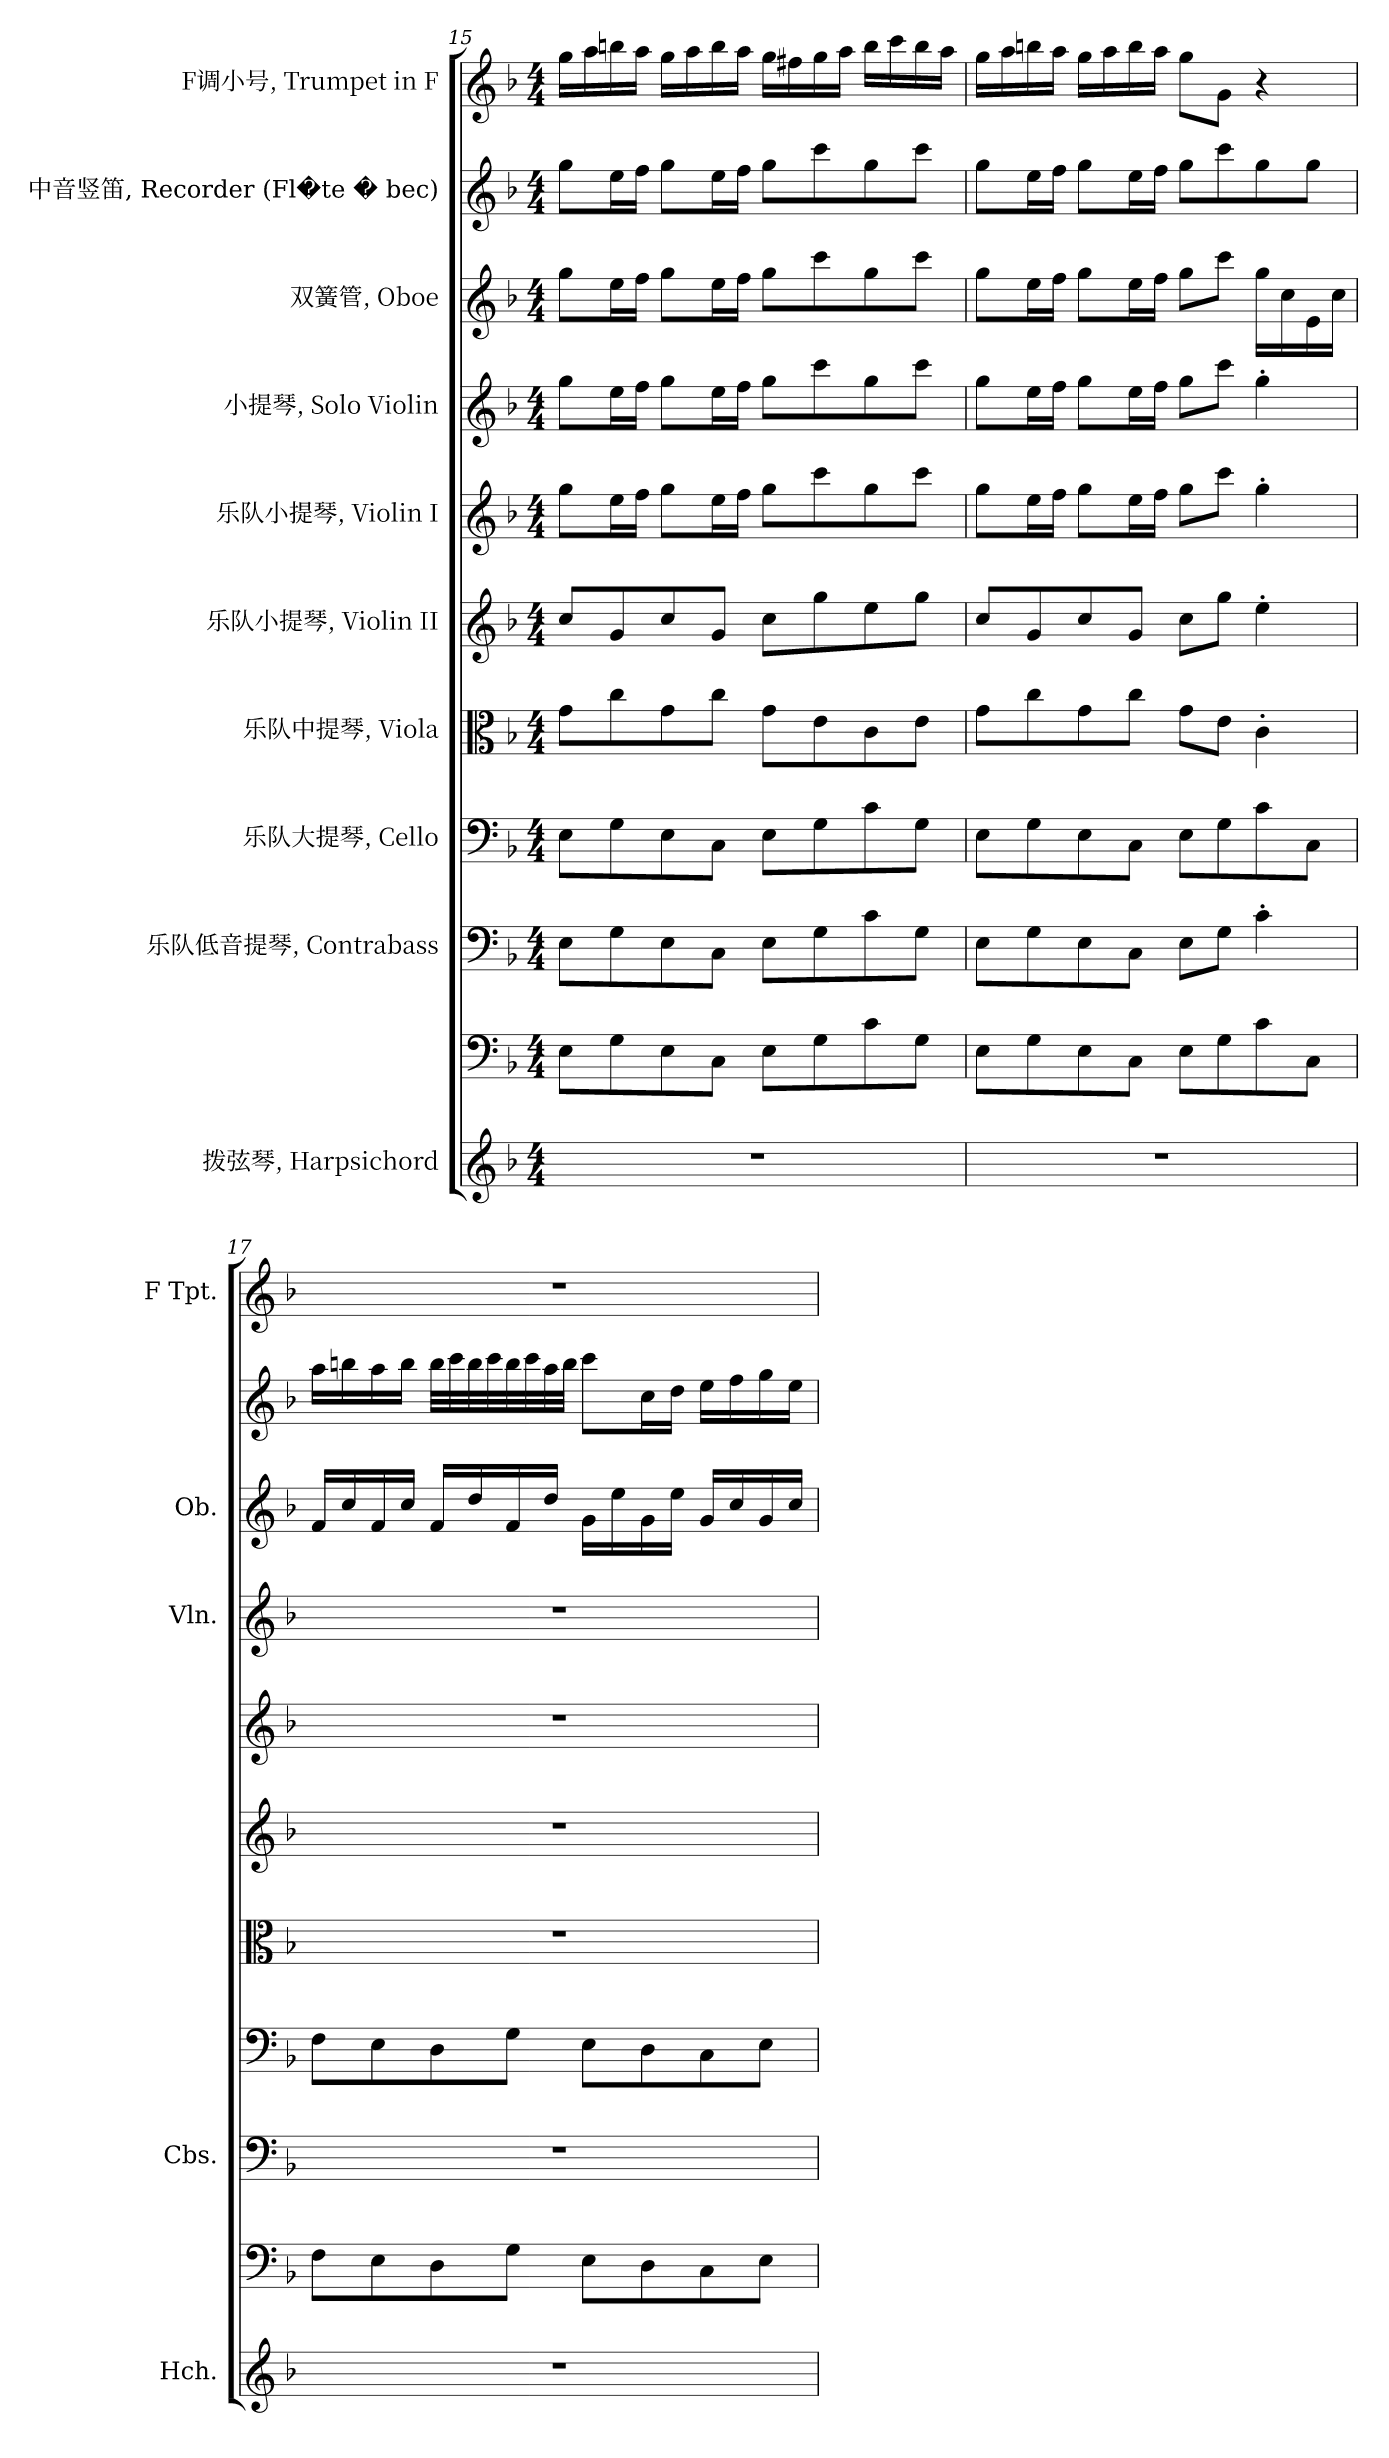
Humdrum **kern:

**kern	**kern	**kern	**kern	**kern	**kern	**kern	**kern	**kern	**kern	**kern
*part10	*part10	*part9	*part8	*part7	*part6	*part5	*part4	*part3	*part2	*part1
*staff11	*staff10	*staff9	*staff8	*staff7	*staff6	*staff5	*staff4	*staff3	*staff2	*staff1
*I"拨弦琴, Harpsichord	*	*I"乐队低音提琴, Contrabass	*I"乐队大提琴, Cello	*I"乐队中提琴, Viola	*I"乐队小提琴, Violin II	*I"乐队小提琴, Violin I	*I"小提琴, Solo Violin	*I"双簧管, Oboe	*I"中音竖笛, Recorder (Fl�te � bec)	*I"F调小号, Trumpet in F
*I'Hch.	*	*I'Cbs.	*	*	*	*	*I'Vln.	*I'Ob.	*	*I'F Tpt.
*clefG2	*clefF4	*clefF4	*clefF4	*clefC3	*clefG2	*clefG2	*clefG2	*clefG2	*clefG2	*clefG2
*	*	*ITrd7c12	*	*	*	*	*	*	*	*ITrd-3c-5
*k[b-]	*k[b-]	*k[b-]	*k[b-]	*k[b-]	*k[b-]	*k[b-]	*k[b-]	*k[b-]	*k[b-]	*k[b-e-]
*M4/4	*M4/4	*M4/4	*M4/4	*M4/4	*M4/4	*M4/4	*M4/4	*M4/4	*M4/4	*M4/4
=15	=15	=15	=15	=15	=15	=15	=15	=15	=15	=15
1r	8E\L	8EE\L	8E\L	8g\L	8cc/L	8gg\L	8gg\L	8gg\L	8gg\L	16ccc\LL
.	.	.	.	.	.	.	.	.	.	16ddd\
.	8G\	8GG\	8G\	8cc\	8g/	16ee\L	16ee\L	16ee\L	16ee\L	16eeen\
.	.	.	.	.	.	16ff\JJ	16ff\JJ	16ff\JJ	16ff\JJ	16ddd\JJ
.	8E\	8EE\	8E\	8g\	8cc/	8gg\L	8gg\L	8gg\L	8gg\L	16ccc\LL
.	.	.	.	.	.	.	.	.	.	16ddd\
.	8C\J	8CC\J	8C\J	8cc\J	8g/J	16ee\L	16ee\L	16ee\L	16ee\L	16eee\
.	.	.	.	.	.	16ff\JJ	16ff\JJ	16ff\JJ	16ff\JJ	16ddd\JJ
.	8E\L	8EE\L	8E\L	8g\L	8cc\L	8gg\L	8gg\L	8gg\L	8gg\L	16ccc\LL
.	.	.	.	.	.	.	.	.	.	16bbn\
.	8G\	8GG\	8G\	8e\	8gg\	8ccc\	8ccc\	8ccc\	8ccc\	16ccc\
.	.	.	.	.	.	.	.	.	.	16ddd\JJ
.	8c\	8C\	8c\	8c\	8ee\	8gg\	8gg\	8gg\	8gg\	16eee\LL
.	.	.	.	.	.	.	.	.	.	16fff\
.	8G\J	8GG\J	8G\J	8e\J	8gg\J	8ccc\J	8ccc\J	8ccc\J	8ccc\J	16eee\
.	.	.	.	.	.	.	.	.	.	16ddd\JJ
!!LO:PB:g=z
=16	=16	=16	=16	=16	=16	=16	=16	=16	=16	=16
1r	8E\L	8EE\L	8E\L	8g\L	8cc/L	8gg\L	8gg\L	8gg\L	8gg\L	16ccc\LL
.	.	.	.	.	.	.	.	.	.	16ddd\
.	8G\	8GG\	8G\	8cc\	8g/	16ee\L	16ee\L	16ee\L	16ee\L	16eeen\
.	.	.	.	.	.	16ff\JJ	16ff\JJ	16ff\JJ	16ff\JJ	16ddd\JJ
.	8E\	8EE\	8E\	8g\	8cc/	8gg\L	8gg\L	8gg\L	8gg\L	16ccc\LL
.	.	.	.	.	.	.	.	.	.	16ddd\
.	8C\J	8CC\J	8C\J	8cc\J	8g/J	16ee\L	16ee\L	16ee\L	16ee\L	16eee\
.	.	.	.	.	.	16ff\JJ	16ff\JJ	16ff\JJ	16ff\JJ	16ddd\JJ
.	8E\L	8EE\L	8E\L	8g\L	8cc\L	8gg\L	8gg\L	8gg\L	8gg\L	8ccc\L
.	8G\	8GG\J	8G\	8e\J	8gg\J	8ccc\J	8ccc\J	8ccc\J	8ccc\	8cc\J
.	8c\	4C'\	8c\	4c'\	4ee'\	4gg'\	4gg'\	16gg\LL	8gg\	4r
.	.	.	.	.	.	.	.	16cc\	.	.
.	8C\J	.	8C\J	.	.	.	.	16e\	8gg\J	.
.	.	.	.	.	.	.	.	16cc\JJ	.	.
=17	=17	=17	=17	=17	=17	=17	=17	=17	=17	=17
1r	8F\L	1r	8F\L	1r	1r	1r	1r	16f/LL	16aa\LL	1r
.	.	.	.	.	.	.	.	16cc/	16bbn\	.
.	8E\	.	8E\	.	.	.	.	16f/	16aa\	.
.	.	.	.	.	.	.	.	16cc/JJ	16bb\JJ	.
.	8D\	.	8D\	.	.	.	.	16f/LL	32bb\LLL	.
.	.	.	.	.	.	.	.	.	32ccc\	.
.	.	.	.	.	.	.	.	16dd/	32bb\	.
.	.	.	.	.	.	.	.	.	32ccc\	.
.	8G\J	.	8G\J	.	.	.	.	16f/	32bb\	.
.	.	.	.	.	.	.	.	.	32ccc\	.
.	.	.	.	.	.	.	.	16dd/JJ	32aa\	.
.	.	.	.	.	.	.	.	.	32bb\JJJ	.
.	8E\L	.	8E\L	.	.	.	.	16g\LL	8ccc\L	.
.	.	.	.	.	.	.	.	16ee\	.	.
.	8D\	.	8D\	.	.	.	.	16g\	16cc\L	.
.	.	.	.	.	.	.	.	16ee\JJ	16dd\JJ	.
.	8C\	.	8C\	.	.	.	.	16g/LL	16ee\LL	.
.	.	.	.	.	.	.	.	16cc/	16ff\	.
.	8E\J	.	8E\J	.	.	.	.	16g/	16gg\	.
.	.	.	.	.	.	.	.	16cc/JJ	16ee\JJ	.
=	=	=	=	=	=	=	=	=	=	=
*-	*-	*-	*-	*-	*-	*-	*-	*-	*-	*-
